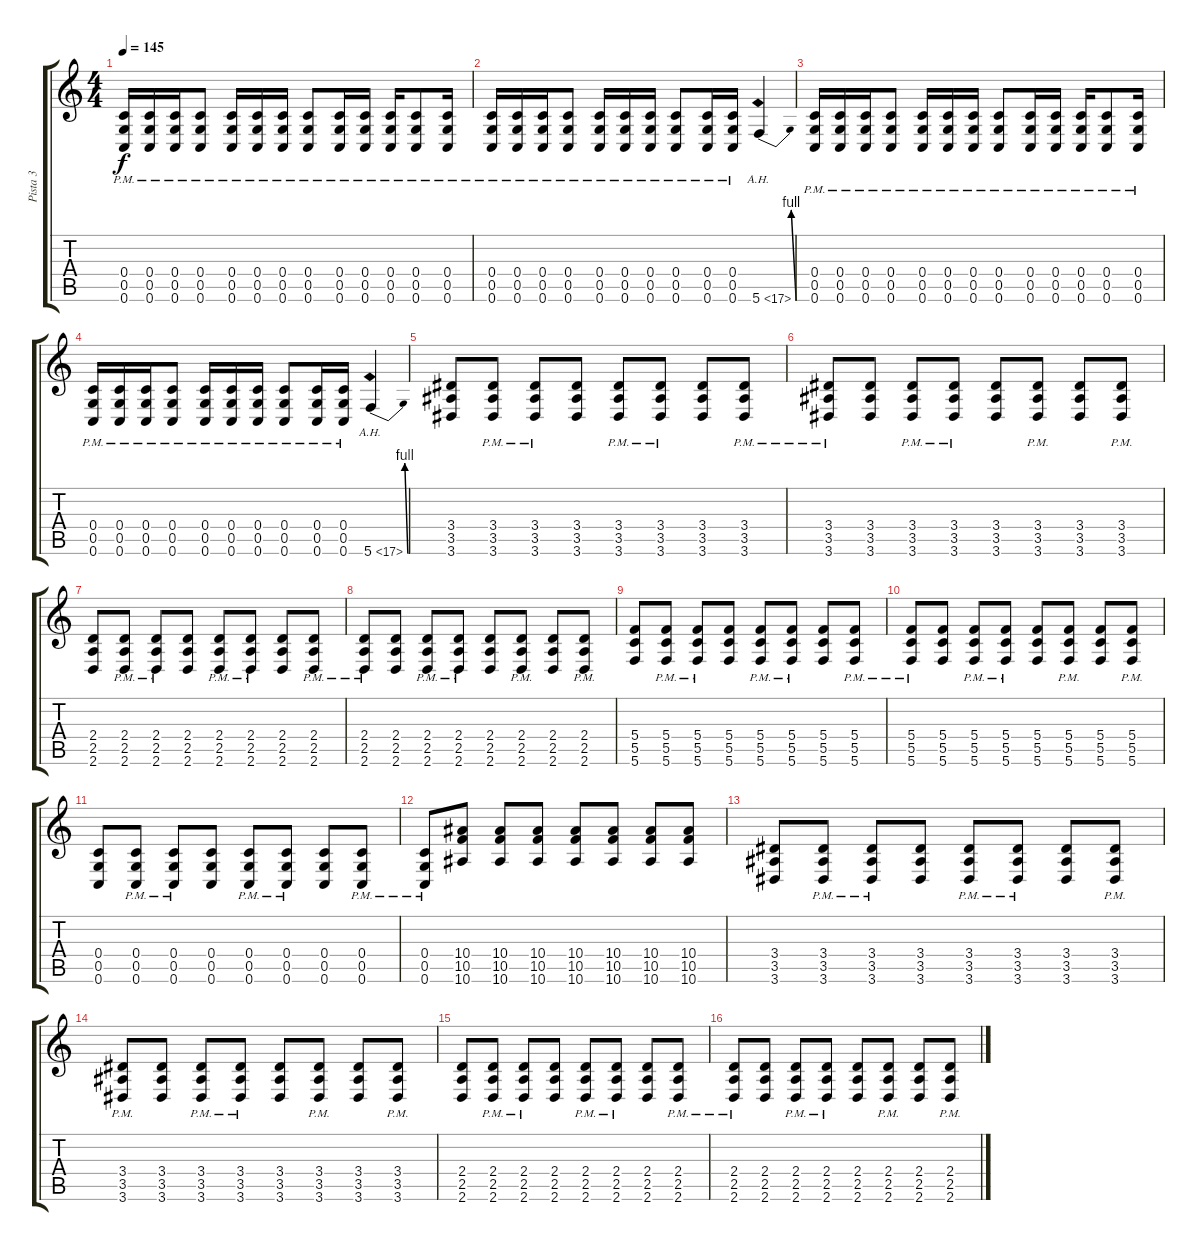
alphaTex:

\track ("Pista 3" "Pista 3") {instrument distortionguitar}
\staff {score tabs}
\tuning (D4 A3 F3 C3 G2 C2) {hide}
\ts (4 4)
\tempo 145
\clef g2
\ks c
(0.4{pm} 0.5{pm} 0.6{pm}).16{dy f} (0.4{pm} 0.5{pm} 0.6{pm}).16 (0.4{pm} 0.5{pm} 0.6{pm}).16 (0.4{pm} 0.5{pm} 0.6{pm}).8 (0.4{pm} 0.5{pm} 0.6{pm}).16 (0.4{pm} 0.5{pm} 0.6{pm}).16 (0.4{pm} 0.5{pm} 0.6{pm}).16 (0.4{pm} 0.5{pm} 0.6{pm}).8 (0.4{pm} 0.5{pm} 0.6{pm}).16 (0.4{pm} 0.5{pm} 0.6{pm}).16 (0.4{pm} 0.5{pm} 0.6{pm}).16 (0.4{pm} 0.5{pm} 0.6{pm}).8 (0.4{pm} 0.5{pm} 0.6{pm}).16 |
(0.4{pm} 0.5{pm} 0.6{pm}).16 (0.4{pm} 0.5{pm} 0.6{pm}).16 (0.4{pm} 0.5{pm} 0.6{pm}).16 (0.4{pm} 0.5{pm} 0.6{pm}).8 (0.4{pm} 0.5{pm} 0.6{pm}).16 (0.4{pm} 0.5{pm} 0.6{pm}).16 (0.4{pm} 0.5{pm} 0.6{pm}).16 (0.4{pm} 0.5{pm} 0.6{pm}).8 (0.4{pm} 0.5{pm} 0.6{pm}).16 (0.4{pm} 0.5{pm} 0.6{pm}).16 5.6{be (bend 0 0 60 4) ah 12}.4 |
(0.4{pm} 0.5{pm} 0.6{pm}).16 (0.4{pm} 0.5{pm} 0.6{pm}).16 (0.4{pm} 0.5{pm} 0.6{pm}).16 (0.4{pm} 0.5{pm} 0.6{pm}).8 (0.4{pm} 0.5{pm} 0.6{pm}).16 (0.4{pm} 0.5{pm} 0.6{pm}).16 (0.4{pm} 0.5{pm} 0.6{pm}).16 (0.4{pm} 0.5{pm} 0.6{pm}).8 (0.4{pm} 0.5{pm} 0.6{pm}).16 (0.4{pm} 0.5{pm} 0.6{pm}).16 (0.4{pm} 0.5{pm} 0.6{pm}).16 (0.4{pm} 0.5{pm} 0.6{pm}).8 (0.4{pm} 0.5{pm} 0.6{pm}).16 |
(0.4{pm} 0.5{pm} 0.6{pm}).16 (0.4{pm} 0.5{pm} 0.6{pm}).16 (0.4{pm} 0.5{pm} 0.6{pm}).16 (0.4{pm} 0.5{pm} 0.6{pm}).8 (0.4{pm} 0.5{pm} 0.6{pm}).16 (0.4{pm} 0.5{pm} 0.6{pm}).16 (0.4{pm} 0.5{pm} 0.6{pm}).16 (0.4{pm} 0.5{pm} 0.6{pm}).8 (0.4{pm} 0.5{pm} 0.6{pm}).16 (0.4{pm} 0.5{pm} 0.6{pm}).16 5.6{be (bend 0 0 60 4) ah 12}.4 |
(3.4 3.5 3.6).8 (3.4{pm} 3.5{pm} 3.6{pm}).8 (3.4{pm} 3.5{pm} 3.6{pm}).8 (3.4 3.5 3.6).8 (3.4{pm} 3.5{pm} 3.6{pm}).8 (3.4{pm} 3.5{pm} 3.6{pm}).8 (3.4 3.5 3.6).8 (3.4{pm} 3.5{pm} 3.6{pm}).8 |
(3.4{pm} 3.5{pm} 3.6{pm}).8 (3.4 3.5 3.6).8 (3.4{pm} 3.5{pm} 3.6{pm}).8 (3.4{pm} 3.5{pm} 3.6{pm}).8 (3.4 3.5 3.6).8 (3.4{pm} 3.5{pm} 3.6{pm}).8 (3.4 3.5 3.6).8 (3.4{pm} 3.5{pm} 3.6{pm}).8 |
(2.4 2.5 2.6).8 (2.4{pm} 2.5{pm} 2.6{pm}).8 (2.4{pm} 2.5{pm} 2.6{pm}).8 (2.4 2.5 2.6).8 (2.4{pm} 2.5{pm} 2.6{pm}).8 (2.4{pm} 2.5{pm} 2.6{pm}).8 (2.4 2.5 2.6).8 (2.4{pm} 2.5{pm} 2.6{pm}).8 |
(2.4{pm} 2.5{pm} 2.6{pm}).8 (2.4 2.5 2.6).8 (2.4{pm} 2.5{pm} 2.6{pm}).8 (2.4{pm} 2.5{pm} 2.6{pm}).8 (2.4 2.5 2.6).8 (2.4{pm} 2.5{pm} 2.6{pm}).8 (2.4 2.5 2.6).8 (2.4{pm} 2.5{pm} 2.6{pm}).8 |
(5.4 5.5 5.6).8 (5.4{pm} 5.5{pm} 5.6{pm}).8 (5.4{pm} 5.5{pm} 5.6{pm}).8 (5.4 5.5 5.6).8 (5.4{pm} 5.5{pm} 5.6{pm}).8 (5.4{pm} 5.5{pm} 5.6{pm}).8 (5.4 5.5 5.6).8 (5.4{pm} 5.5{pm} 5.6{pm}).8 |
(5.4{pm} 5.5{pm} 5.6{pm}).8 (5.4 5.5 5.6).8 (5.4{pm} 5.5{pm} 5.6{pm}).8 (5.4{pm} 5.5{pm} 5.6{pm}).8 (5.4 5.5 5.6).8 (5.4{pm} 5.5{pm} 5.6{pm}).8 (5.4 5.5 5.6).8 (5.4{pm} 5.5{pm} 5.6{pm}).8 |
(0.4 0.5 0.6).8 (0.4{pm} 0.5{pm} 0.6{pm}).8 (0.4{pm} 0.5{pm} 0.6{pm}).8 (0.4 0.5 0.6).8 (0.4{pm} 0.5{pm} 0.6{pm}).8 (0.4{pm} 0.5{pm} 0.6{pm}).8 (0.4 0.5 0.6).8 (0.4{pm} 0.5{pm} 0.6{pm}).8 |
(0.4{pm} 0.5{pm} 0.6{pm}).8 (10.4 10.5 10.6).8 (10.4 10.5 10.6).8 (10.4 10.5 10.6).8 (10.4 10.5 10.6).8 (10.4 10.5 10.6).8 (10.4 10.5 10.6).8 (10.4 10.5 10.6).8 |
(3.4 3.5 3.6).8 (3.4{pm} 3.5{pm} 3.6{pm}).8 (3.4{pm} 3.5{pm} 3.6{pm}).8 (3.4 3.5 3.6).8 (3.4{pm} 3.5{pm} 3.6{pm}).8 (3.4{pm} 3.5{pm} 3.6{pm}).8 (3.4 3.5 3.6).8 (3.4{pm} 3.5{pm} 3.6{pm}).8 |
(3.4{pm} 3.5{pm} 3.6{pm}).8 (3.4 3.5 3.6).8 (3.4{pm} 3.5{pm} 3.6{pm}).8 (3.4{pm} 3.5{pm} 3.6{pm}).8 (3.4 3.5 3.6).8 (3.4{pm} 3.5{pm} 3.6{pm}).8 (3.4 3.5 3.6).8 (3.4{pm} 3.5{pm} 3.6{pm}).8 |
(2.4 2.5 2.6).8 (2.4{pm} 2.5{pm} 2.6{pm}).8 (2.4{pm} 2.5{pm} 2.6{pm}).8 (2.4 2.5 2.6).8 (2.4{pm} 2.5{pm} 2.6{pm}).8 (2.4{pm} 2.5{pm} 2.6{pm}).8 (2.4 2.5 2.6).8 (2.4{pm} 2.5{pm} 2.6{pm}).8 |
(2.4{pm} 2.5{pm} 2.6{pm}).8 (2.4 2.5 2.6).8 (2.4{pm} 2.5{pm} 2.6{pm}).8 (2.4{pm} 2.5{pm} 2.6{pm}).8 (2.4 2.5 2.6).8 (2.4{pm} 2.5{pm} 2.6{pm}).8 (2.4 2.5 2.6).8 (2.4{pm} 2.5{pm} 2.6{pm}).8
